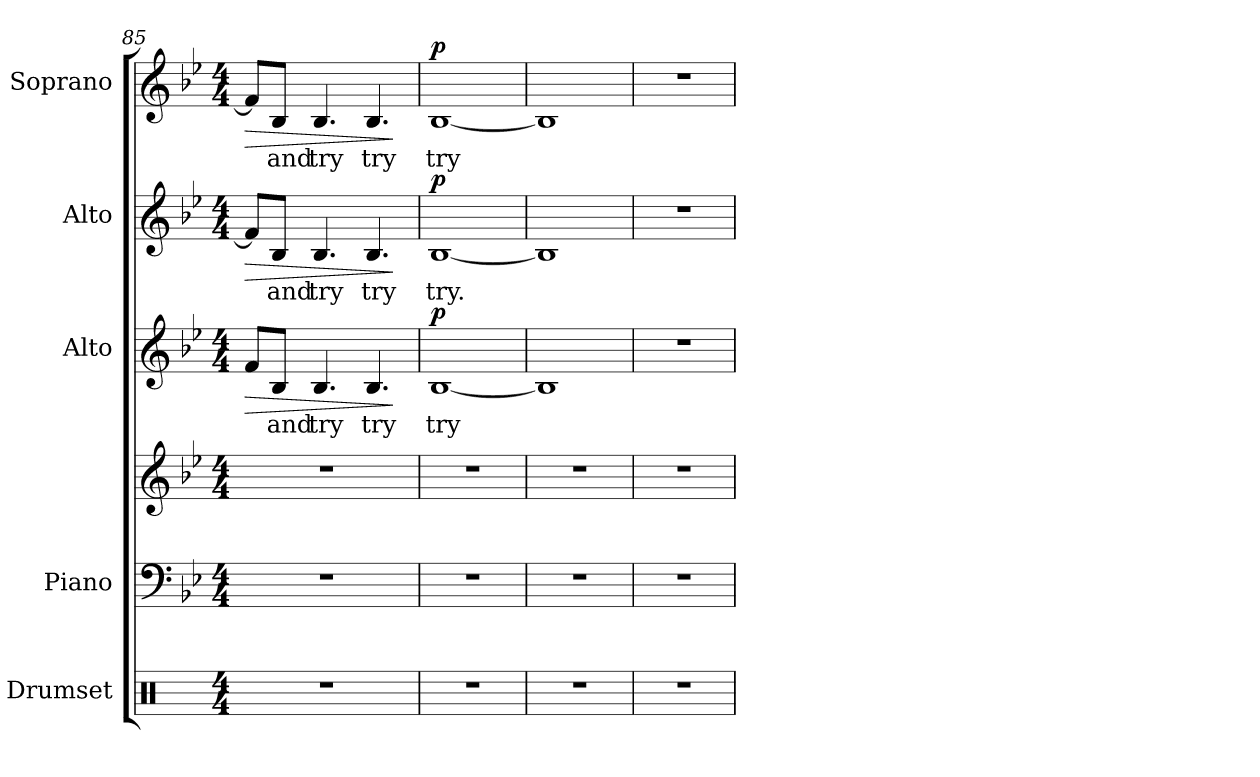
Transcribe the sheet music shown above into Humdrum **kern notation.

**kern	**kern	**kern	**kern	**text	**dynam	**kern	**text	**dynam	**kern	**text	**dynam
*part5	*part4	*part4	*part3	*part3	*part3	*part2	*part2	*part2	*part1	*part1	*part1
*staff6	*staff5	*staff4	*staff3	*staff3	*staff3	*staff2	*staff2	*staff2	*staff1	*staff1	*staff1
*I"Drumset	*I"Piano	*	*I"Alto	*	*	*I"Alto	*	*	*I"Soprano	*	*
*I'Drs.	*I'Pno.	*	*I'A.	*	*	*I'A.	*	*	*I'S.	*	*
*clefX	*clefF4	*clefG2	*clefG2	*	*	*clefG2	*	*	*clefG2	*	*
*k[]	*k[b-e-]	*k[b-e-]	*k[b-e-]	*	*	*k[b-e-]	*	*	*k[b-e-]	*	*
*M4/4	*M4/4	*M4/4	*M4/4	*	*	*M4/4	*	*	*M4/4	*	*
=85	=85	=85	=85	=85	=85	=85	=85	=85	=85	=85	=85
!	!	!	!	!	!LO:HP:b	!	!	!LO:HP:b	!	!	!LO:HP:b
1r	1r	1r	8f/L	.	>	8f/L]	.	>	8f/L]	.	>
.	.	.	8B-/J	and	.	8B-/J	and	.	8B-/J	and	.
.	.	.	4.B-/	try	.	4.B-/	try	.	4.B-/	try	.
.	.	.	4.B-/	try	.	4.B-/	try	.	4.B-/	try	.
.	.	.	.	.	]	.	.	]	.	.	]
=86	=86	=86	=86	=86	=86	=86	=86	=86	=86	=86	=86
!	!	!	!	!	!LO:DY:b	!	!	!LO:DY:b	!	!	!LO:DY:b
1r	1r	1r	[1B-	try	p	[1B-	try.	p	[1B-	try	p
=87	=87	=87	=87	=87	=87	=87	=87	=87	=87	=87	=87
1r	1r	1r	1B-]	.	.	1B-]	.	.	1B-]	.	.
=88	=88	=88	=88	=88	=88	=88	=88	=88	=88	=88	=88
1r	1r	1r	1r	.	.	1r	.	.	1r	.	.
=	=	=	=	=	=	=	=	=	=	=	=
*-	*-	*-	*-	*-	*-	*-	*-	*-	*-	*-	*-
